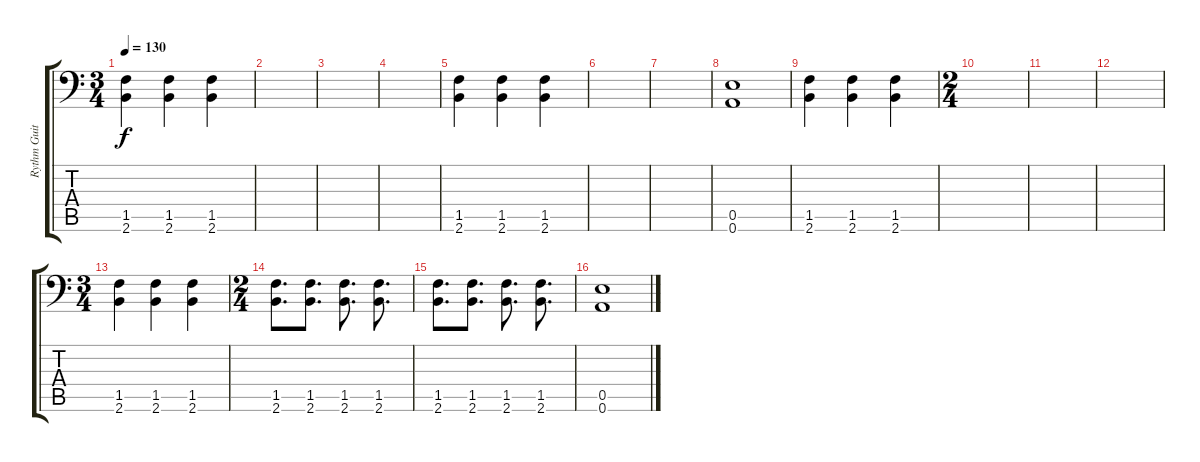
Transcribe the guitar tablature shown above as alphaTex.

\track ("Rythm Guitar 2" "Rythm Guit") {instrument distortionguitar}
\staff {score tabs}
\tuning (B3 Gb3 D3 A2 E2 A1) {hide}
\ts (3 4)
\tempo 130
\clef f4
\ks c
(1.5 2.6).4{dy f} (1.5 2.6).4 (1.5 2.6).4 |
|
|
|
(1.5 2.6).4 (1.5 2.6).4 (1.5 2.6).4 |
|
|
(0.5 0.6).1 |
(1.5 2.6).4 (1.5 2.6).4 (1.5 2.6).4 |
\ts (2 4)
|
|
|
\ts (3 4)
(1.5 2.6).4 (1.5 2.6).4 (1.5 2.6).4 |
\ts (2 4)
(1.5 2.6).8{d} (1.5 2.6).8{d} (1.5 2.6).8{d} (1.5 2.6).8{d} |
(1.5 2.6).8{d} (1.5 2.6).8{d} (1.5 2.6).8{d} (1.5 2.6).8{d} |
(0.5 0.6).1
